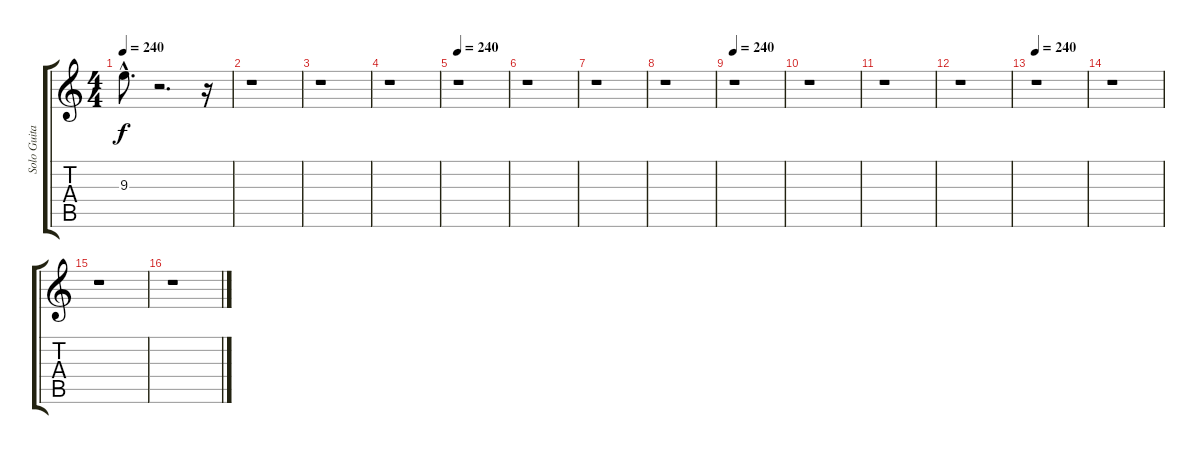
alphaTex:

\track ("Solo Guitar" "Solo Guita") {instrument distortionguitar}
\staff {score tabs}
\tuning (E4 B3 G3 D3 A2 E2) {hide}
\ts (4 4)
\tempo 240
\clef g2
\ks c
9.3{hac t}.8{d dy f} r.2{d} r.16 |
r.1 |
r.1 |
r.1 |
\tempo 240
r.1 |
r.1 |
r.1 |
r.1 |
\tempo 240
r.1 |
r.1 |
r.1 |
r.1 |
\tempo 240
r.1 |
r.1 |
r.1 |
r.1
